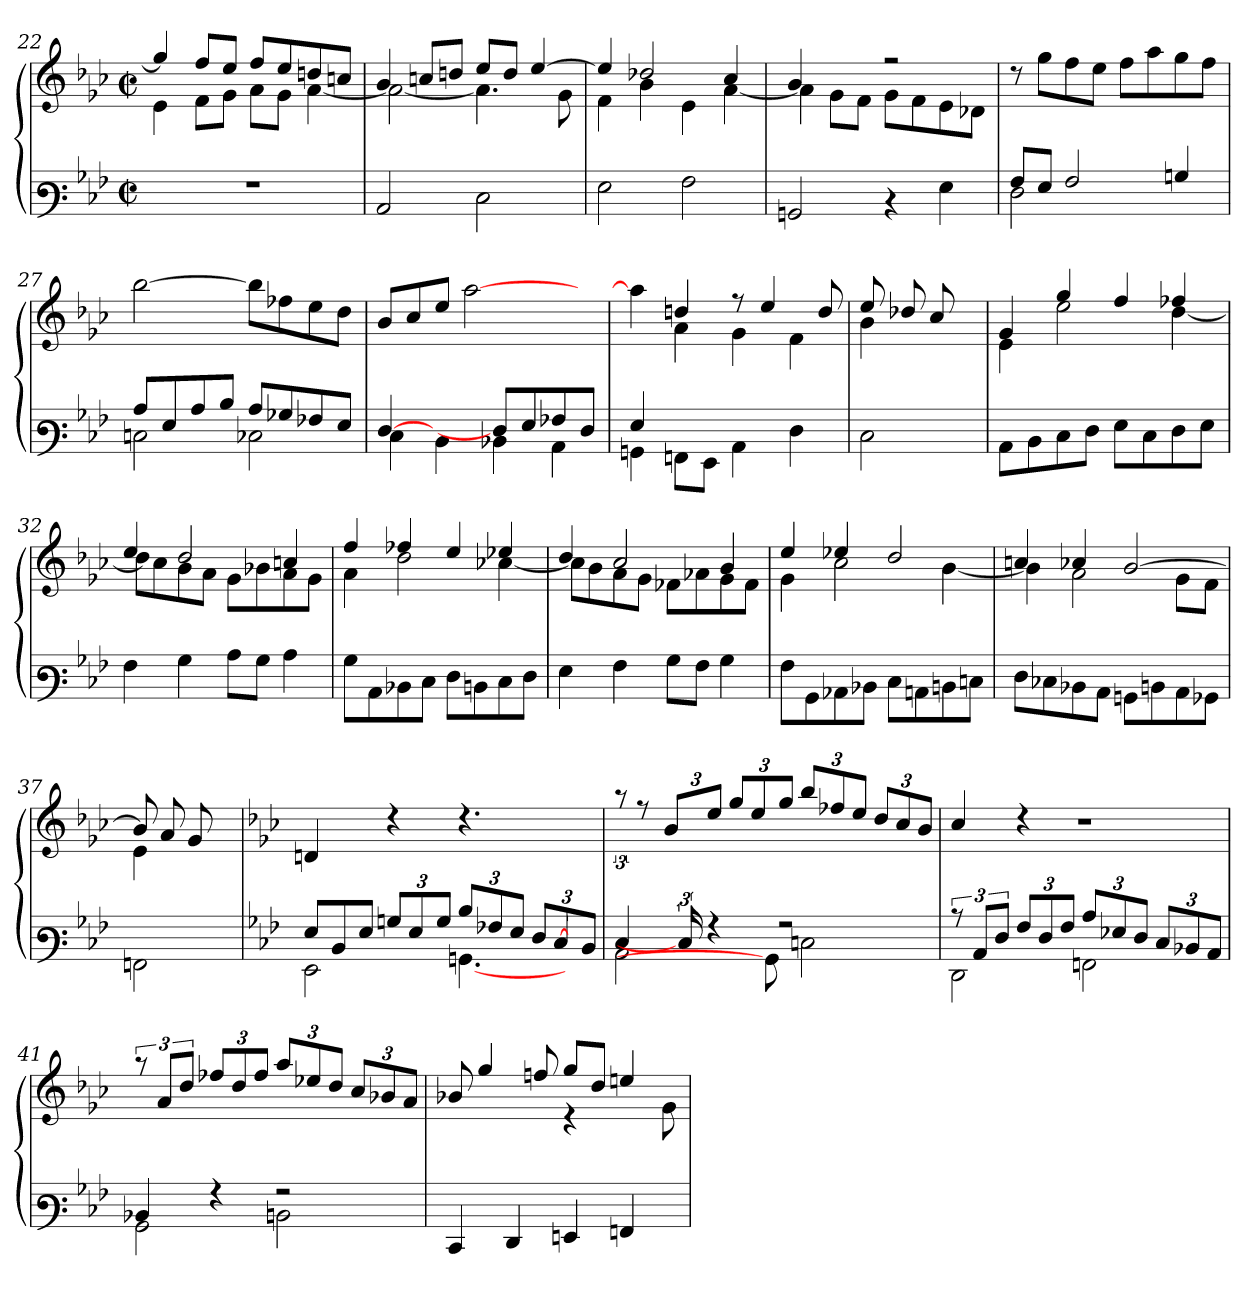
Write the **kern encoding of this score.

**kern	**kern
*part1	*part1
*staff2	*staff1
*clefF3	*clefG3
*k[b-e-a-]	*k[b-e-a-]
*M2/2	*M2/2
*met(c|)	*met(c|)
=22	=22
*	*^
1r	4ee-/]	4c\
.	8dd/L	8d\L
.	8cc/J	8e-\J
.	8dd/L	8f\L
.	8cc/	8e-\J
.	8bn/	[<4f\
.	8an/J	.
=23	=23	=23
2C/	4g/	2f\_<
.	8an/L	.
.	8bn/J	.
2E-\	8cc/L	4.f\]
.	8b/J	.
.	[>4cc/	.
.	.	8e-\
=24	=24	=24
2G\	4cc/]	4d\
.	2b-X/	4g\
2A-\	.	4c\
.	4a-/	[<4f\
=25	=25	=25
2BBn/	4g/	4f\]
.	4ryy	8e-\L
.	.	8d\J
4rD	2ree	8e-\L
.	.	8d\
4G\	.	8c\
.	.	8B-X\J
*	*v	*v
=26	=26
*^	*
8A-/L	2F\	8rb
8G/J	.	8ee-\L
2A-/	.	8dd\
.	.	8cc\J
.	2ryy	8dd\L
.	.	8ff\
4Bn/	.	8ee-\
.	.	8dd\J
!!LO:LB:g=z
=27	=27	=27
8c/L	2En\	[>2gg\
8G/	.	.
8c/	.	.
8d/J	.	.
8c/L	2E-X\	8gg\L]
8B-X/	.	8dd-X\
8A-X/	.	8cc\
8G/J	.	8b-\J
=28	=28	=28
[>4F/	4E-\	8g/
.	.	8a-/
4ryy	4D\	8cc/J
.	.	[>2ff\
8F/L]	4D-X\	.
8G/	.	.
8A-X/	4C\	.
8F/J	.	8ryy
=29	=29	=29
*	*	*^
4G/	4BBn\	4ff\]	4ryy
2.ryy	8AAn\L	4f\	4bn/
.	8GG\J	.	.
.	4C\	4e-\	8rdd
.	.	.	4cc/
.	4F\	4d\	.
.	.	.	8b/
*v	*v	*	*
=30	=30	=30
2E-\	8cc/L	4g\
.	8b-X/	.
.	8a-/	8ryy
.	8ryy	8ryy
=31	=31	=31
8C\L	4e-/	4c\
8D\	.	.
8E-\	4ee-/	2cc\
8F\J	.	.
8G\L	4dd/	.
8E-\	.	.
8F\	4dd-X/	[<4b-\
8G\J	.	.
=32	=32	=32
4A-\	4cc/	8b-\L]
.	.	8a-\
4B-\	2b-/	8g\
.	.	8f\J
8c\L	.	8e-\L
8B-\J	.	8g-X\
4c\	4an/	8f\
.	.	8e-\J
!!LO:LB:g=z	!!
=33	=33	=33
8B-\L	4dd/	4f\
8C\	.	.
8D-X\	4dd-X/	2b-\
8E-\J	.	.
8F\L	4cc/	.
8Dn\	.	.
8E-\	4cc-X/	[<4a-X\
8F\J	.	.
=34	=34	=34
4G\	4b-/	8a-\L]
.	.	8g\
4A-\	2a-/	8f\
.	.	8e-\J
8B-\L	.	8d-X\L
8A-\J	.	8f-X\
4B-\	4g/	8e-\
.	.	8d-\J
=35	=35	=35
8A-\L	4cc/	4e-\
8BB-\	.	.
8C-X\	4cc-X/	2a-\
8D-X\J	.	.
8E-\L	2b-/	.
8Cn\	.	.
8Dn\	.	[<4g\
8En\J	.	.
=36	=36	=36
8F\L	4an/	4g\]
8E-X\	.	.
8D-X\	4a-X/	2f\
8C\J	.	.
8BBn\L	[>2g/	.
8Dn\	.	.
8C\	.	8e-\L
8BB-X\J	.	8d\J
=37	=37	=37
2AAn\	8g/L]	4c\
.	8f/	.
.	8e-/	8ryy
.	8ryy	8ryy
*	*v	*v
!!LO:PB:g=z
=38	=38
*k[b-e-a-]	*k[b-e-a-]
*^	*
8G/L	2GG\	4Bn/
8D/	.	.
8G/J	.	8ryy
12Bn/L	.	4rb
12G/	.	.
.	8ryy	.
12B/J	.	.
12d/L	[4.BBn\	4.rcc
12A-X/	.	.
12G/J	.	.
12F/L	.	.
[24E-/	.	.
24ryy	8ryy	8ryy
12D/J	.	.
=39	=39	=39
4E-/	2C\	12rff
.	.	8rcc
.	.	12g/L
24E-/]	.	.
4rA	.	12cc/J
.	.	12ee-/L
.	.	12cc/
.	8BB\]	.
2rB	.	12ee-/J
.	2En\	12gg/L
.	.	12dd-X/
.	.	12cc/J
.	.	12b-/L
.	.	12a-/
12ryy	.	12g/J
=40	=40	=40
*	*	*^
12r	2FF\	4a-/	1rb
12C/L	.	.	.
12F/J	.	.	.
12A-/L	.	4ra	.
12F/	.	.	.
12A-/J	.	.	.
12c/L	2AAn\	2ryy	.
12G-X/	.	.	.
12F/J	.	.	.
12E-/L	.	.	.
12D-X/	.	.	.
12C/J	.	.	.
*	*	*v	*v
=41	=41	=41
4D-X/	2BB-\	12rff
.	.	12f/L
.	.	12b-/J
4rA	.	12dd-X/L
.	.	12b-/
.	.	12dd-/J
2rB	2Dn\	12ff/L
.	.	12cc-X/
.	.	12b-/J
.	.	12a-/L
.	.	12g-X/
.	.	12f/J
*v	*v	*
!!LO:LB:g=z
=42	=42
*	*^
4EE-/	8g-X/	2ryy
.	4ee-/	.
4FF/	.	.
.	8ddn/	.
4GGn/	8ee-/L	4rB
.	8b-/J	.
4AAn/	4.ryy	4ccn/
8ryy	.	8e-\
*	*v	*v
=	=
*-	*-
